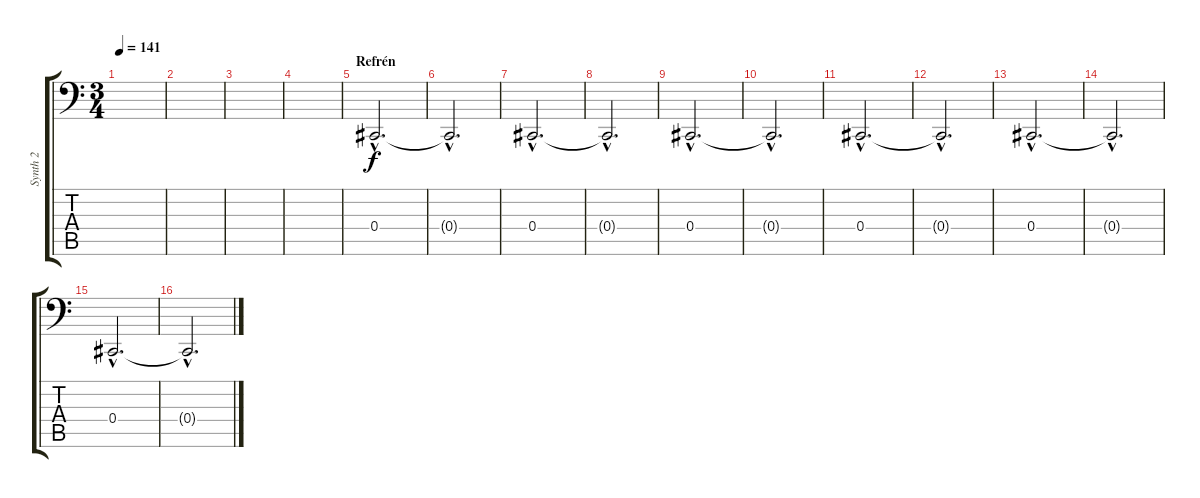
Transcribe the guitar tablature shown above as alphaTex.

\track ("Synth 2" "Synth 2") {instrument timpani}
\staff {score tabs}
\tuning (Eb3 Bb2 Gb2 Db2 Ab1 Eb1) {hide}
\ts (3 4)
\tempo 141
\clef f4
\ks c
|
|
|
|
\section ("" "Refrén")
0.4{hac}.2{d} |
0.4{hac t}.2{d} |
0.4{hac}.2{d} |
0.4{hac t}.2{d} |
0.4{hac}.2{d} |
0.4{hac t}.2{d} |
0.4{hac}.2{d} |
0.4{hac t}.2{d} |
0.4{hac}.2{d} |
0.4{hac t}.2{d} |
0.4{hac}.2{d} |
0.4{hac t}.2{d}
